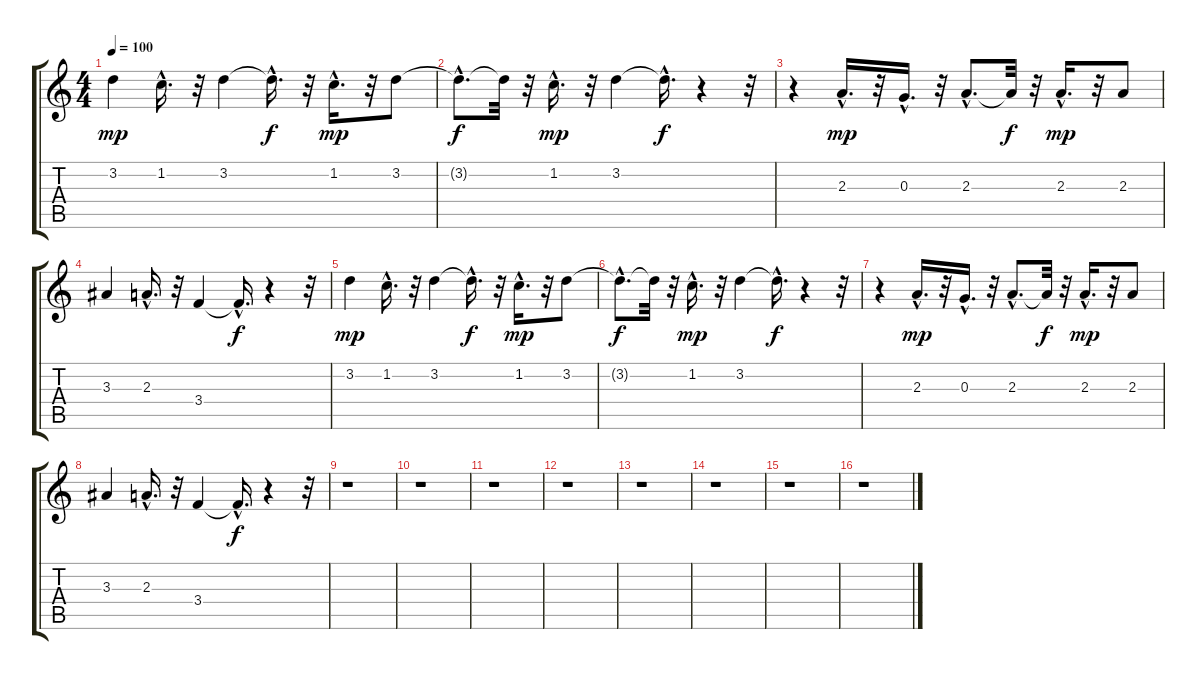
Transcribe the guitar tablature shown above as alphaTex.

\track "" {instrument distortionguitar}
\staff {score tabs}
\tuning (E4 B3 G3 D3 A2 E2) {hide}
\ts (4 4)
\tempo 100
\clef g2
\ks c
3.2.4{dy mp} 1.2{hac}.16{d} r.32 3.2.4 3.2{hac t}.16{d dy f} r.32 1.2{hac}.16{d dy mp} r.32 3.2.8 |
3.2{hac t}.8{d dy f} 3.2{t}.32 r.32 1.2{hac}.16{d dy mp} r.32 3.2.4 3.2{hac t}.16{d dy f} r.4 r.32 |
r.4 2.3{hac}.16{d dy mp} r.32 0.3{hac}.16{d} r.32 2.3{hac}.8{d} 2.3{t}.32{dy f} r.32 2.3{hac}.16{d dy mp} r.32 2.3.8 |
3.3.4 2.3{hac}.16{d} r.32 3.4.4 3.4{hac t}.16{d dy f} r.4 r.32 |
3.2.4{dy mp} 1.2{hac}.16{d} r.32 3.2.4 3.2{hac t}.16{d dy f} r.32 1.2{hac}.16{d dy mp} r.32 3.2.8 |
3.2{hac t}.8{d dy f} 3.2{t}.32 r.32 1.2{hac}.16{d dy mp} r.32 3.2.4 3.2{hac t}.16{d dy f} r.4 r.32 |
r.4 2.3{hac}.16{d dy mp} r.32 0.3{hac}.16{d} r.32 2.3{hac}.8{d} 2.3{t}.32{dy f} r.32 2.3{hac}.16{d dy mp} r.32 2.3.8 |
3.3.4 2.3{hac}.16{d} r.32 3.4.4 3.4{hac t}.16{d dy f} r.4 r.32 |
r.1 |
r.1 |
r.1 |
r.1 |
r.1 |
r.1 |
r.1 |
r.1
